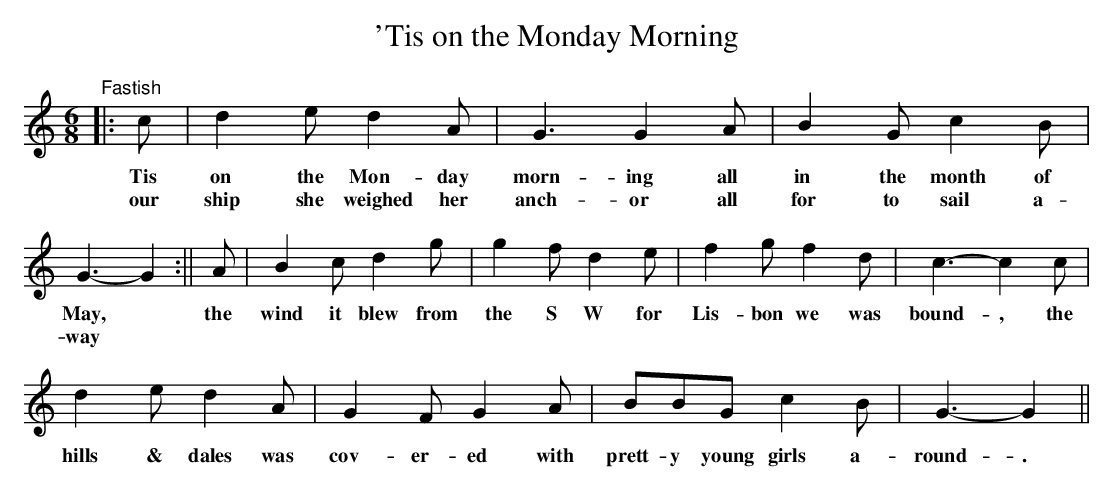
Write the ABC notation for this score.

X:1
T:'Tis on the Monday Morning
M:6/8
L:1/8
K:C
"Fastish"||:c|d2ed2A|G3G2A|B2Gc2B|G3-G2:||
w:Tis on the Mon-day morn-ing all in the month of May,
w:our ship she weighed her anch-or all for to sail a-way
A|B2cd2g|g2fd2e|f2gf2d|c3-c2 c|!
w:the wind it blew from the S W for Lis-bon we was bound-, the
d2ed2A|G2FG2A|BBGc2B|G3-G2||
w:hills & dales was cov-er-ed with prett-y young girls a-round-.
